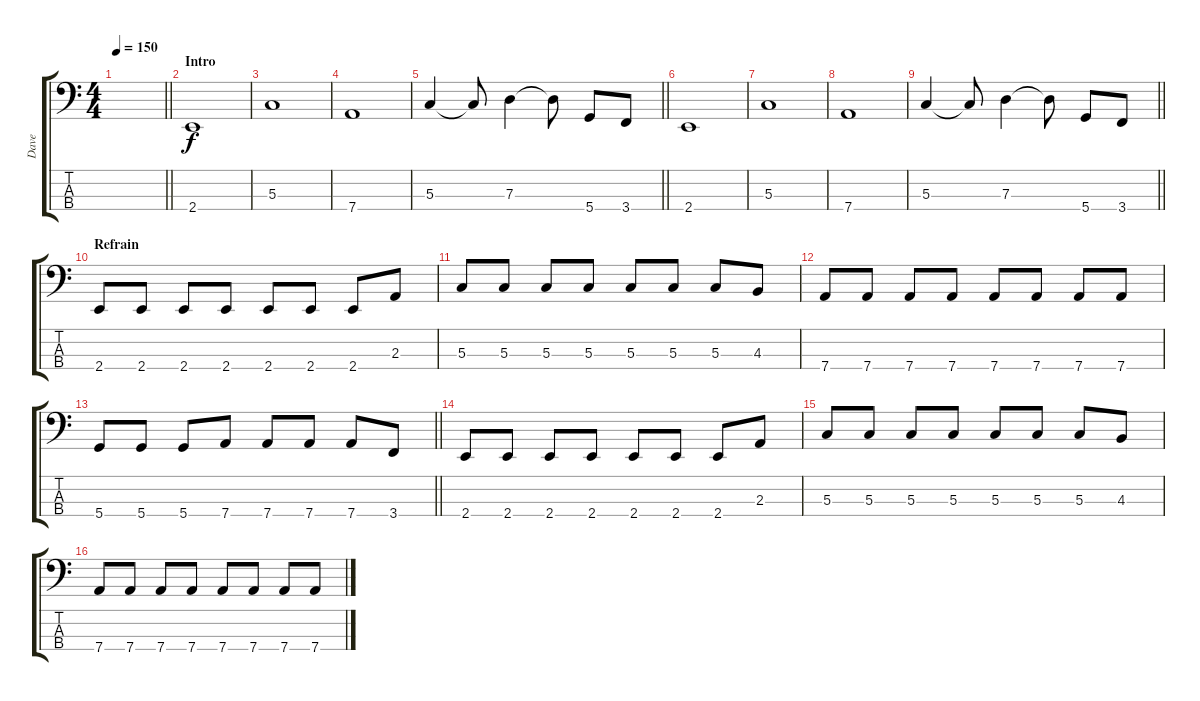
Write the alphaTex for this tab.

\track ("Dave" "Dave") {instrument electricbasspick}
\staff {score tabs}
\tuning (F2 C2 G1 D1) {hide}
\ts (4 4)
\tempo 150
\clef f4
\barLineRight lightlight
\ks c
|
\section ("" "Intro")
2.4.1 |
5.3.1 |
7.4.1 |
\barLineRight lightlight
5.3.4 5.3{t}.8 7.3.4 7.3{t}.8 5.4.8 3.4.8 |
2.4.1 |
5.3.1 |
7.4.1 |
\barLineRight lightlight
5.3.4 5.3{t}.8 7.3.4 7.3{t}.8 5.4.8 3.4.8 |
\section ("" "Refrain")
2.4.8 2.4.8 2.4.8 2.4.8 2.4.8 2.4.8 2.4.8 2.3.8 |
5.3.8 5.3.8 5.3.8 5.3.8 5.3.8 5.3.8 5.3.8 4.3.8 |
7.4.8 7.4.8 7.4.8 7.4.8 7.4.8 7.4.8 7.4.8 7.4.8 |
\barLineRight lightlight
5.4.8 5.4.8 5.4.8 7.4.8 7.4.8 7.4.8 7.4.8 3.4.8 |
2.4.8 2.4.8 2.4.8 2.4.8 2.4.8 2.4.8 2.4.8 2.3.8 |
5.3.8 5.3.8 5.3.8 5.3.8 5.3.8 5.3.8 5.3.8 4.3.8 |
7.4.8 7.4.8 7.4.8 7.4.8 7.4.8 7.4.8 7.4.8 7.4.8
